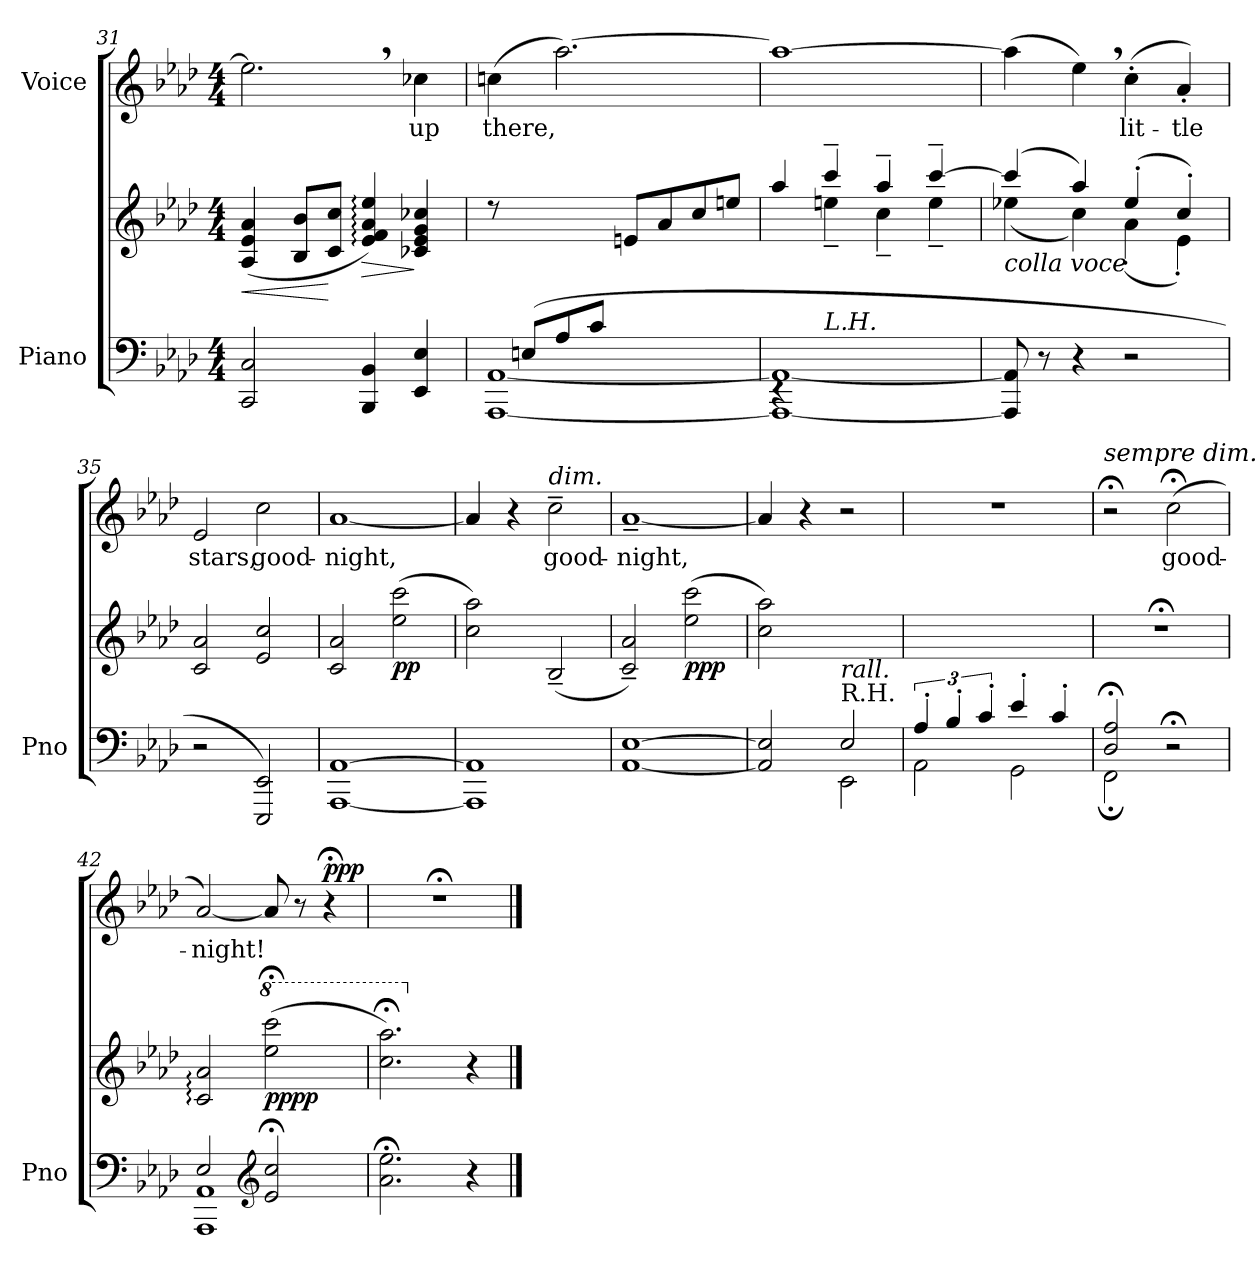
**kern	**kern	**dynam	**kern	**text	**dynam
*part2	*part2	*part2	*part1	*part1	*part1
*staff3	*staff2	*staff2/3	*staff1	*staff1	*staff1
*I"Piano	*	*	*I"Voice	*	*
*I'Pno	*	*	*	*	*
*clefF4	*clefG2	*	*clefG2	*	*
*k[b-e-a-d-]	*k[b-e-a-d-]	*	*k[b-e-a-d-]	*	*
*M4/4	*M4/4	*	*M4/4	*	*
=31	=31	=31	=31	=31	=31
!	!	!LO:HP:b	!	!	!
2CC/ 2C/	(>4A-/ 4e-/ 4a-/	<	2.ee-,\]	.	.
.	8B-/ 8b-/L	.	.	.	.
.	8c/ 8cc/J	[	.	.	.
!	!	!LO:HP:b	!	!	!
4BBB-/ 4BB-/	4e-/: 4f/: 4a-/: 4ee-/:)	>	.	.	.
!	!	!	!	!LO:LY:b	!LO:DY:a
4EE-/ 4E-/	4c-X/ 4e-/ 4g/ 4cc-X/	]	4cc-X\	up	other-dynamics
=32	=32	=32	=32	=32	=32
*^	*	*	*	*	*
!	!	!	!	!	!LO:LY:b	!
8ryy	[1AAA- [1AA-	8rdd	.	(>4ccn\	there,	.
(>8En/L	.	4.ryy	.	.	.	.
8A-/	.	.	.	[2.aa-\)	.	.
8c/J	.	.	.	.	.	.
2ryy	.	8en/L	.	.	.	.
.	.	8a-/	.	.	.	.
.	.	8cc/	.	.	.	.
.	.	8een/J)	.	.	.	.
=33	=33	=33	=33	=33	=33	=33
*	*	*^	*	*	*	*
4rEE	1AAA-_ 1AA-_	4aa-/	4ryy	.	1aa-_	.	.
!LO:TX:a:i:t=L.H.	!	!	!	!	!	!	!
2.ryy	.	4ccc~/	4een~\	.	.	.	.
.	.	4aa-~/	4cc~\	.	.	.	.
.	.	[4ccc~/	4ee~\	.	.	.	.
*v	*v	*	*	*	*	*	*
!!LO:LB:g=z
=34	=34	=34	=34	=34	=34	=34
!	!LO:TX:b:i:t=colla voce	!	!	!	!	!
8AAA-/] 8AA-/]	(>4ccc/]	(<4ee-X\	.	(>4aa-\]	.	.
8r	.	.	.	.	.	.
4r	4aa-/)	4cc\)	.	4ee-,\)	.	.
!	!	!	!	!	!LO:LY:b	!
2r	(>4ee-'/	(<4a-'\	.	(>4cc'\	lit-	.
!	!	!	!	!	!LO:LY:b	!
.	4cc'/)	4e-'\)	.	4a-'/)	-tle	.
=35	=35	=35	=35	=35	=35	=35
!	!	!	!	!	!LO:LY:b	!
*	*v	*v	*	*	*	*
2r	(<2c/ 2a-/	.	2e-/	stars,	.
!	!	!	!	!LO:LY:b	!
2EEE-/ 2EE-/)	2e-/ 2cc/	.	2cc\	good-	.
=36	=36	=36	=36	=36	=36
!	!	!	!	!LO:LY:b	!
[1AAA- [1AA-	2c/ 2a-/	.	[1a-	-night,	.
!	!	!LO:DY:b	!	!	!
.	(>2ee-\ 2ccc\	pp	.	.	.
=37	=37	=37	=37	=37	=37
1AAA-] 1AA-]	2cc\ 2aa-\)	.	4a-/]	.	.
.	.	.	4r	.	.
!	!	!	!LO:TX:a:i:t=dim.	!	!
!	!	!	!	!LO:LY:b	!
.	(<2B-~/	.	2cc~\	good-	.
=38	=38	=38	=38	=38	=38
!	!	!	!	!LO:LY:b	!
[1AA- [1E-	2c/~ 2a-/~)	.	[1a-~	-night,	.
!	!	!LO:DY:b	!	!	!
.	(>2ee-\ 2ccc\	ppp	.	.	.
!!LO:LB:g=z
=39	=39	=39	=39	=39	=39
*^	*	*	*	*	*
2ryy	2AA-/] 2E-/]	(>2cc\ 2aa-\)	.	4a-/]	.	.
.	.	.	.	4r	.	.
!	!	!LO:TX:b:i:t=rall.	!	!	!	!
!	!	!LO:TX:b:t=R.H.	!	!	!	!
2E-/)	2EE-\	2ryy	.	2r	.	.
=40	=40	=40	=40	=40	=40	=40
6A-'/	2AA-\	1ryy	.	1r	.	.
6B-'/	.	.	.	.	.	.
6c'/	.	.	.	.	.	.
4e-'/	2GG\	.	.	.	.	.
4c'/	.	.	.	.	.	.
=41	=41	=41	=41	=41	=41	=41
!	!	!	!	!LO:TX:a:i:t=sempre dim.	!	!
2D-/;< 2A-/;<	2FF;\	1r;<	.	2r;<	.	.
!	!	!	!	!	!LO:LY:b	!
2r;<	2ryy	.	.	(>2cc;<\	good-	.
=42	=42	=42	=42	=42	=42	=42
!	!	!	!	!	!LO:LY:b	!
2E-/	1AAA- 1AA-	2c/: 2a-/:	.	[2a-/)	-night!	.
*clefG2	*	*	*	*	*	*
*	*	*8va	*	*	*	*
!	!	!	!LO:DY:b	!	!	!
2e-/;< 2cc/;<	.	(>2eee-\;< 2cccc\;<	pppp	8a-/]	.	.
.	.	.	.	8r	.	.
!	!	!	!	!	!	!LO:DY:a
.	.	.	.	4r;<	.	ppp
*v	*v	*	*	*	*	*
=43	=43	=43	=43	=43	=43
2.a-\;< 2.ee-\;<	2.ccc\;< 2.aaa-\;<)	.	1r;<	.	.
*	*X8va	*	*	*	*
4r	4r	.	.	.	.
==	==	==	==	==	==
*-	*-	*-	*-	*-	*-
